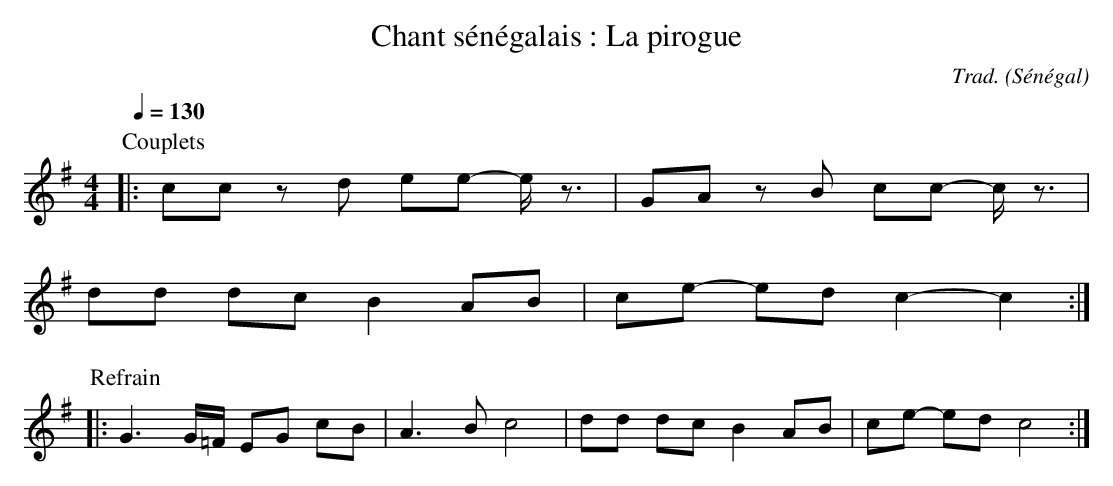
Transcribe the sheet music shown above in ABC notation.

X:1
T:Chant sénégalais : La pirogue
C:Trad.
O:Sénégal
L:1/16
Q:1/4=130
M:4/4
K:Gmaj
P:Couplets
K:Gmaj
|: c2c2 z2d2 e2e2- ez3 | G2A2 z2B2 c2c2- cz3 |
d2d2 d2c2 B4 A2B2 | c2e2- e2d2 c4- c4 :|
%%vskip 1
P:Refrain
|: G6 G=F E2G2 c2B2 | A6 B2 c8 | d2d2 d2c2 B4 A2B2 | c2e2- e2d2 c8 :|
